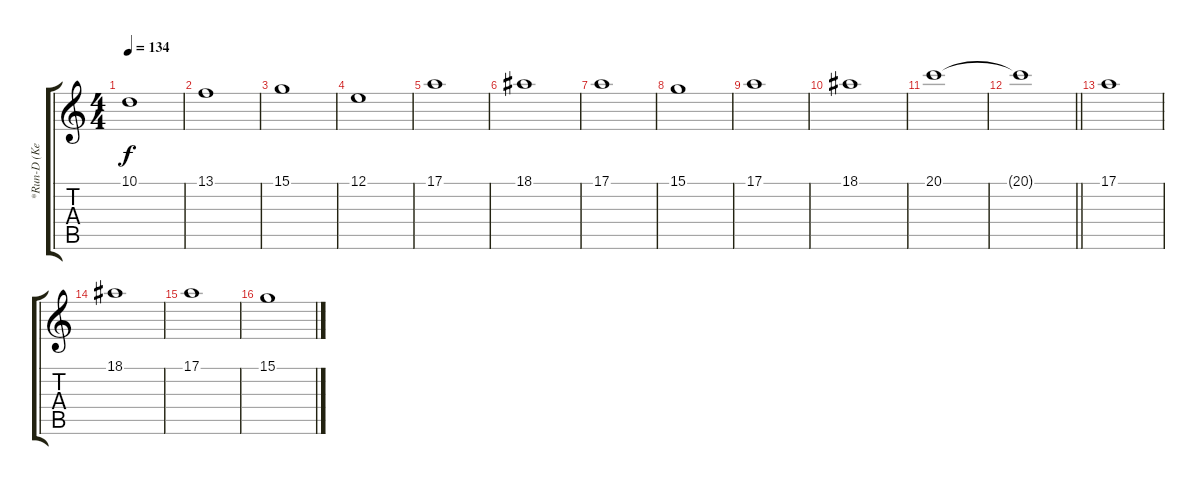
\track ("*Run-D (Keyboard 1)" "*Run-D (Ke") {instrument lead2sawtooth}
\staff {score tabs}
\tuning (E4 B3 G3 D3 A2 E2) {hide}
\ts (4 4)
\tempo 134
\clef g2
\ks c
10.1.1{dy f} |
13.1.1 |
15.1.1 |
12.1.1 |
17.1.1{volume 14} |
18.1.1 |
17.1.1 |
15.1.1 |
17.1.1 |
18.1.1 |
20.1.1 |
\barLineRight lightlight
20.1{t}.1 |
\section ("" "")
17.1.1 |
18.1.1 |
17.1.1 |
15.1.1
